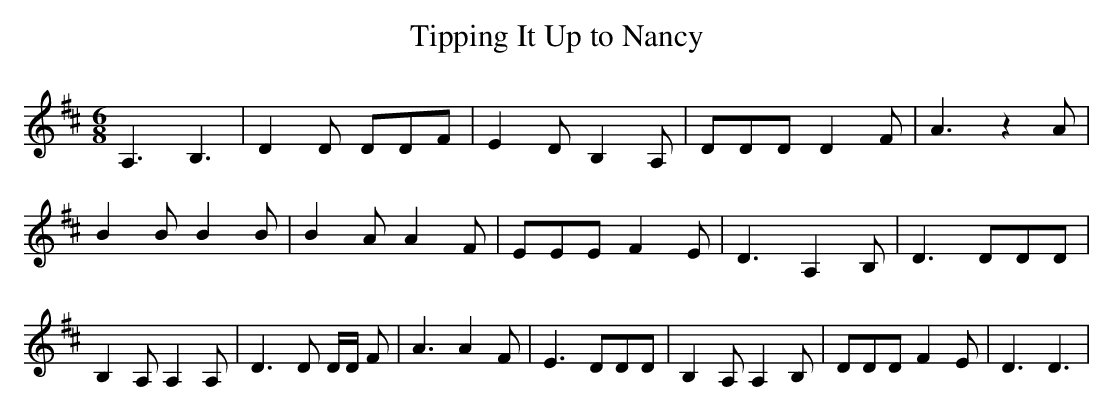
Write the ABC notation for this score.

X:1
T:Tipping It Up to Nancy
M:6/8
L:1/8
K:D
 A,3 B,3| D2 D DDF| E2- D B,2 A,| DDD D2 F| A3 z2 A| B2 B B2 B| B2 A A2 F|\
 EEE F2 E| D3 A,2 B,| D3 DDD| B,2 A, A,2 A,| D3 D D/2D/2 F| A3 A2 F|\
 E3 DDD| B,2 A, A,2 B,| DDD F2 E| D3 D3|
